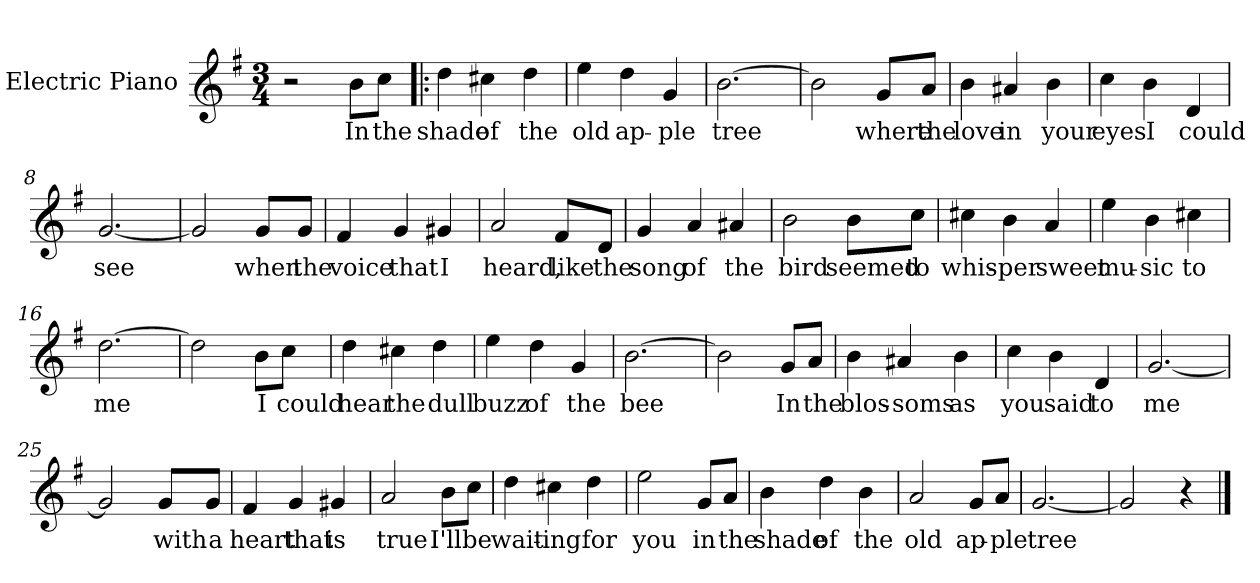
**kern	**text
*part1	*part1
*staff1	*staff1
*I"Electric Piano	*
*I'E.Pno	*
*clefG2	*
*k[f#]	*
*G:	*
*M3/4	*
=1	=1
2r	.
8b\L	In
8cc\J	the
=2!|:	=2!|:
4dd\	shade
4cc#X\	of
4dd\	the
=3	=3
4ee\	old
4dd\	ap-
4g/	-ple
=4	=4
[2.b\	tree
=5	=5
2b\]	.
8g/L	where
8a/J	the
!!LO:LB:g=z
=6	=6
4b\	love
4a#X/	in
4b\	your
=7	=7
4cc\	eyes
4b\	I
4d/	could
=8	=8
[2.g/	see
=9	=9
2g/]	.
8g/L	when
8g/J	the
=10	=10
4f#/	voice
4g/	that
4g#X/	I
!!LO:LB:g=z
=11	=11
2a/	heard,
8f#/L	like
8d/J	the
=12	=12
4g/	song
4a/	of
4a#X/	the
=13	=13
2b\	bird
8b\L	seemed
8cc\J	to
=14	=14
4cc#X\	whis-
4b\	-per
4a/	sweet
=15	=15
4ee\	mu-
4b\	-sic
4cc#X\	to
!!LO:LB:g=z
=16	=16
[2.dd\	me
=17	=17
2dd\]	.
8b\L	I
8cc\J	could
=18	=18
4dd\	hear
4cc#X\	the
4dd\	dull
=19	=19
4ee\	buzz
4dd\	of
4g/	the
=20	=20
[2.b\	bee
=21	=21
2b\]	.
8g/L	In
8a/J	the
=22	=22
4b\	blos-
4a#X/	-soms
4b\	as
!!LO:LB:g=z
=23	=23
4cc\	you
4b\	said
4d/	to
=24	=24
[2.g/	me
=25	=25
2g/]	.
8g/L	with
8g/J	a
=26	=26
4f#/	heart
4g/	that
4g#X/	is
=27	=27
2a/	true
8b\L	I'll
8cc\J	be
=28	=28
4dd\	wait-
4cc#X\	-ing
4dd\	for
!!LO:LB:g=z
=29	=29
2ee\	you
8g/L	in
8a/J	the
=30	=30
4b\	shade
4dd\	of
4b\	the
=31	=31
2a/	old
8g/L	ap-
8a/J	-ple
=32	=32
[2.g/	tree
=33	=33
2g/]	.
4r	.
==	==
*-	*-
